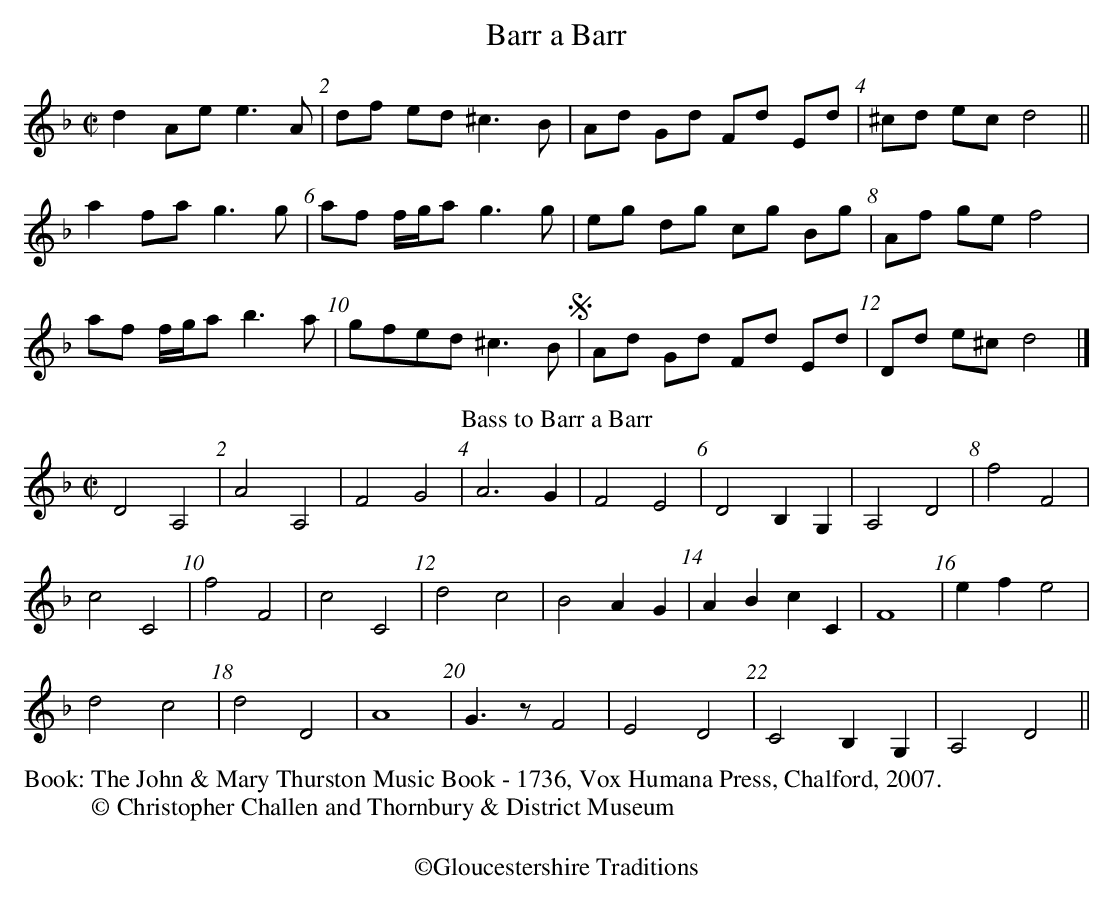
X:1
T:Barr a Barr
L:1/8
M:C|
K:D minor
d2Ae e3A | df ed ^c3B | Ad Gd Fd Ed | 6^cd ec d4||
a2fa g3g | af f/g/ag3g | eg dg cg Bg | Af ge f4 |
af f/g/ab3a | gfed ^c3B S| Ad Gd Fd Ed |\
Dd e^c d4 |]
T:Bass to Barr a Barr
D4 A,4 | A4 A,4 | F4G4 | A6G2 | F4E4 | D4B,2G,2 | A,4 D4 | f4F4 |
c4C4 | f4F4 | c4C4 | d4c4 | B4A2G2 | A2B2c2C2 | F8 | e2f2e4 |
d4c4 | d4D4 | A8 | G3zF4 | E4D4 | C4B,2G,2 | A,4D4 ||
